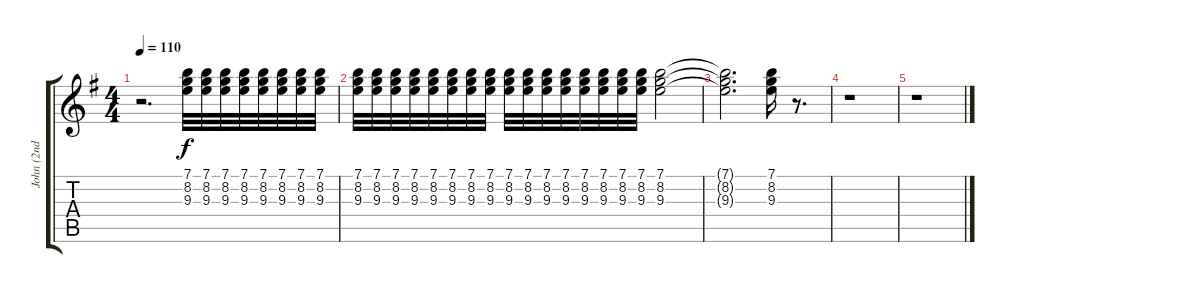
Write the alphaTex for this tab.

\track ("John (2nd Guitar)" "John (2nd ") {instrument distortionguitar}
\staff {score tabs}
\tuning (E4 B3 G3 D3 A2 E2) {hide}
\ts (4 4)
\tempo 110
\clef g2
\ks g
r.2{d dy f} (7.1 8.2 9.3).32 (7.1 8.2 9.3).32 (7.1 8.2 9.3).32 (7.1 8.2 9.3).32 (7.1 8.2 9.3).32 (7.1 8.2 9.3).32 (7.1 8.2 9.3).32 (7.1 8.2 9.3).32 |
(7.1 8.2 9.3).32 (7.1 8.2 9.3).32 (7.1 8.2 9.3).32 (7.1 8.2 9.3).32 (7.1 8.2 9.3).32 (7.1 8.2 9.3).32 (7.1 8.2 9.3).32 (7.1 8.2 9.3).32 (7.1 8.2 9.3).32 (7.1 8.2 9.3).32 (7.1 8.2 9.3).32 (7.1 8.2 9.3).32 (7.1 8.2 9.3).32 (7.1 8.2 9.3).32 (7.1 8.2 9.3).32 (7.1 8.2 9.3).32 (7.1 8.2 9.3).2 |
(7.1{t} 8.2{t} 9.3{t}).2{d} (7.1 8.2 9.3).16 r.8{d} |
r.1 |
r.1
